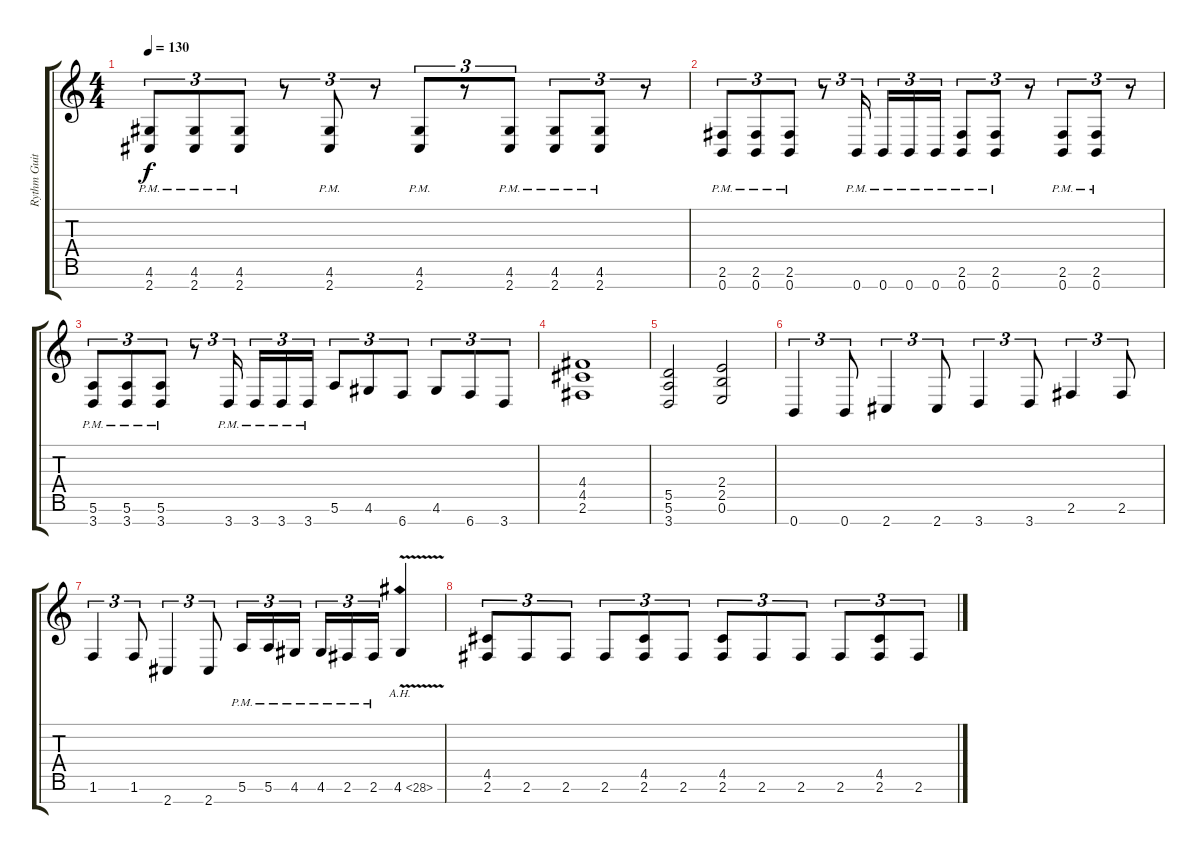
\track ("Rythm Guitar" "Rythm Guit") {instrument distortionguitar}
\staff {score tabs}
\tuning (E4 B3 G3 D3 A2 E2 B1) {hide}
\ts (4 4)
\tempo 130
\clef g2
\ks c
(4.6{pm} 2.7{pm}).8{tu (3 2) dy f} (4.6{pm} 2.7{pm}).8{tu (3 2)} (4.6{pm} 2.7{pm}).8{tu (3 2)} r.8{tu (3 2)} (4.6{pm} 2.7{pm}).8{tu (3 2)} r.8{tu (3 2)} (4.6{pm} 2.7{pm}).8{tu (3 2)} r.8{tu (3 2)} (4.6{pm} 2.7{pm}).8{tu (3 2)} (4.6{pm} 2.7{pm}).8{tu (3 2)} (4.6{pm} 2.7{pm}).8{tu (3 2)} r.8{tu (3 2)} |
(2.6{pm} 0.7{pm}).8{tu (3 2)} (2.6{pm} 0.7{pm}).8{tu (3 2)} (2.6{pm} 0.7{pm}).8{tu (3 2)} r.8{tu (3 2)} 0.7{pm}.16{tu (3 2) beam splitsecondary} 0.7{pm}.16{tu (3 2)} 0.7{pm}.16{tu (3 2)} 0.7{pm}.16{tu (3 2)} (2.6{pm} 0.7{pm}).8{tu (3 2)} (2.6{pm} 0.7{pm}).8{tu (3 2)} r.8{tu (3 2)} (2.6{pm} 0.7{pm}).8{tu (3 2)} (2.6{pm} 0.7{pm}).8{tu (3 2)} r.8{tu (3 2)} |
(5.6{pm} 3.7{pm}).8{tu (3 2)} (5.6{pm} 3.7{pm}).8{tu (3 2)} (5.6{pm} 3.7{pm}).8{tu (3 2)} r.8{tu (3 2)} 3.7{pm}.16{tu (3 2) beam splitsecondary} 3.7{pm}.16{tu (3 2)} 3.7{pm}.16{tu (3 2)} 3.7{pm}.16{tu (3 2)} 5.6.8{tu (3 2)} 4.6.8{tu (3 2)} 6.7.8{tu (3 2)} 4.6.8{tu (3 2)} 6.7.8{tu (3 2)} 3.7.8{tu (3 2)} |
(4.4 4.5 2.6).1 |
(5.5 5.6 3.7).2 (2.4 2.5 0.6).2 |
0.7.4{tu (3 2)} 0.7.8{tu (3 2)} 2.7.4{tu (3 2)} 2.7.8{tu (3 2)} 3.7.4{tu (3 2)} 3.7.8{tu (3 2)} 2.6.4{tu (3 2)} 2.6.8{tu (3 2)} |
1.6.4{tu (3 2)} 1.6.8{tu (3 2)} 2.7.4{tu (3 2)} 2.7.8{tu (3 2)} 5.6{pm}.16{tu (3 2)} 5.6{pm}.16{tu (3 2)} 4.6{pm}.16{tu (3 2) beam splitsecondary} 4.6{pm}.16{tu (3 2)} 2.6{pm}.16{tu (3 2)} 2.6{pm}.16{tu (3 2)} 4.6{ah 24 v}.4 |
(4.5 2.6).8{tu (3 2)} 2.6.8{tu (3 2)} 2.6.8{tu (3 2)} 2.6.8{tu (3 2)} (4.5 2.6).8{tu (3 2)} 2.6.8{tu (3 2)} (4.5 2.6).8{tu (3 2)} 2.6.8{tu (3 2)} 2.6.8{tu (3 2)} 2.6.8{tu (3 2)} (4.5 2.6).8{tu (3 2)} 2.6.8{tu (3 2)}
